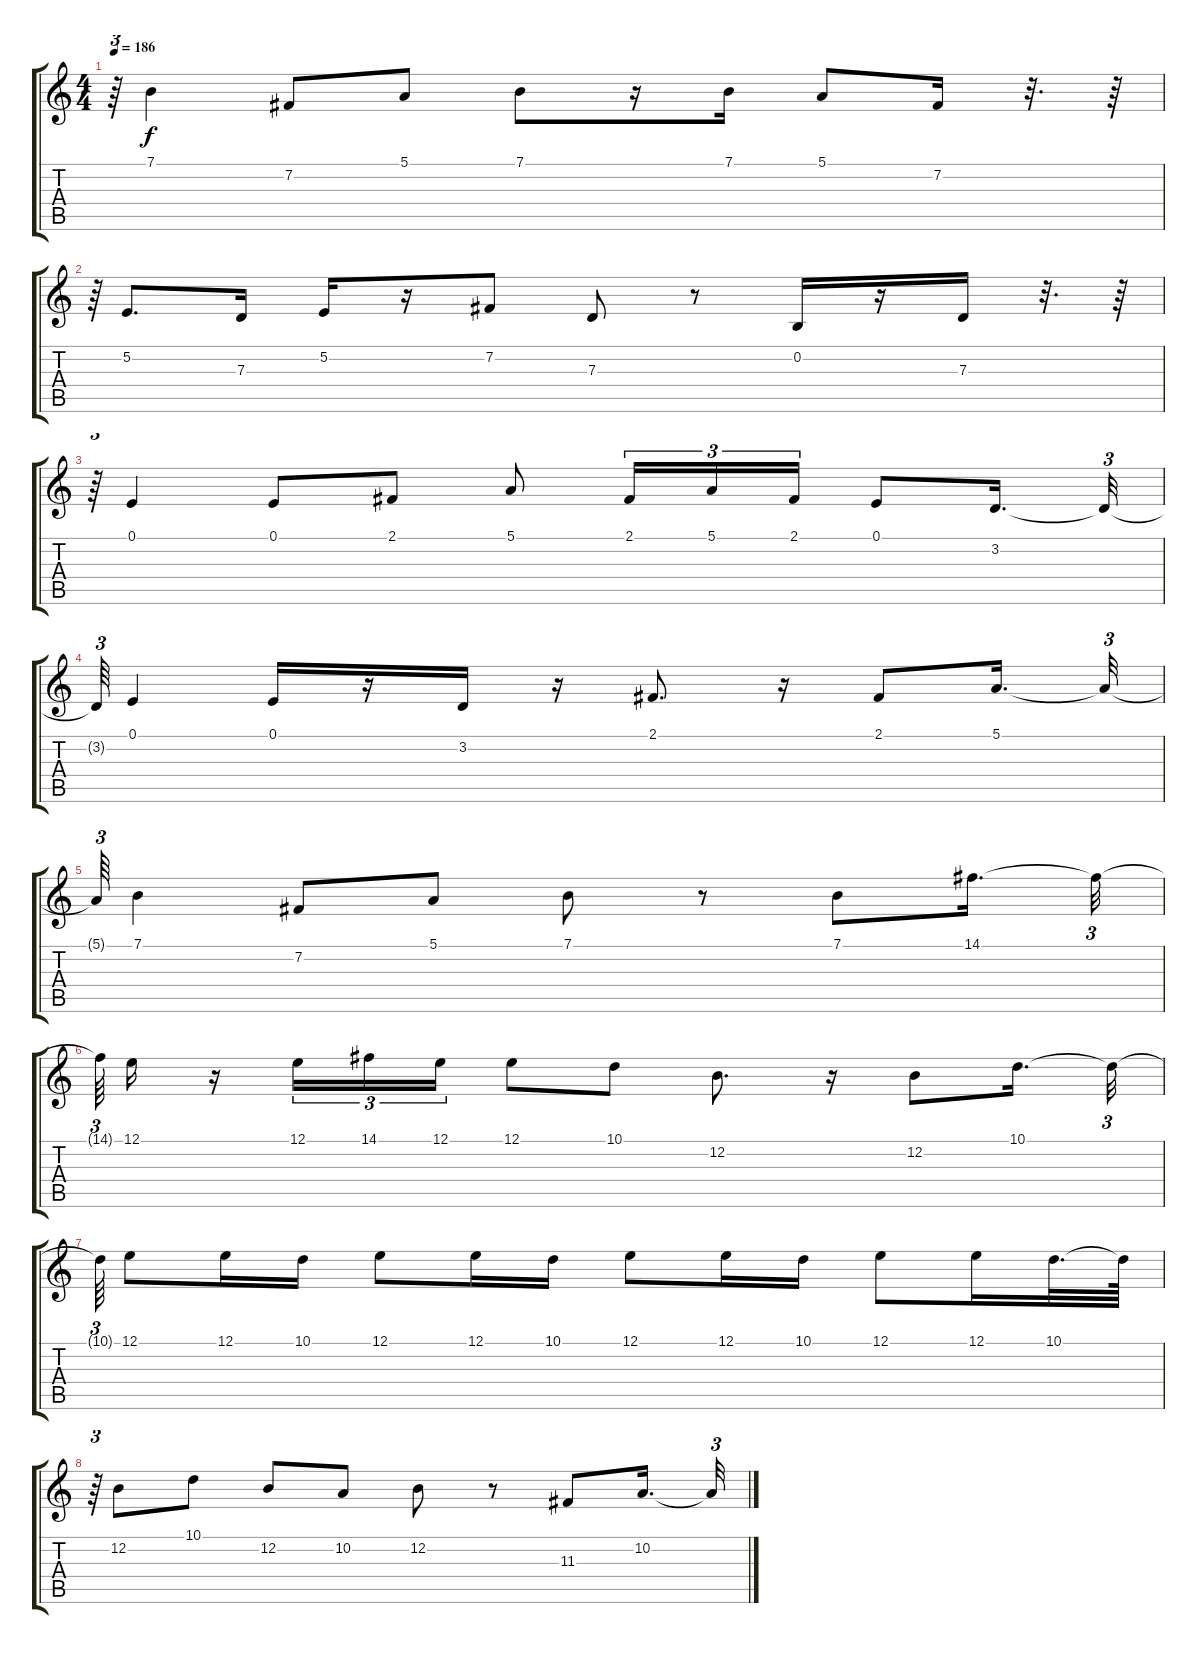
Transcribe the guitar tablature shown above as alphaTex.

\track "" {instrument vibraphone}
\staff {score tabs}
\tuning (E4 B3 G3 D3 A2 E2) {hide}
\ts (4 4)
\tempo 186
\clef g2
\ks c
r.64{tu (3 2) dy f} 7.1.4 7.2.8 5.1.8 7.1.8 r.16 7.1.16 5.1.8 7.2.16 r.32{d} r.64 |
r.64{tu (3 2)} 5.2.8{d} 7.3.16 5.2.16 r.16 7.2.8 7.3.8 r.8 0.2.16 r.16 7.3.16 r.32{d} r.64 |
r.64{tu (3 2)} 0.1.4 0.1.8 2.1.8 5.1.8 2.1.16{tu (3 2)} 5.1.16{tu (3 2)} 2.1.16{tu (3 2)} 0.1.8 3.2.16{d} 3.2{t}.32{tu (3 2)} |
3.2{t}.64{tu (3 2)} 0.1.4 0.1.16 r.16 3.2.16 r.16 2.1.8{d} r.16 2.1.8 5.1.16{d} 5.1{t}.32{tu (3 2)} |
5.1{t}.64{tu (3 2)} 7.1.4 7.2.8 5.1.8 7.1.8 r.8 7.1.8 14.1.16{d} 14.1{t}.32{tu (3 2)} |
14.1{t}.64{tu (3 2)} 12.1.16 r.16 12.1.16{tu (3 2)} 14.1.16{tu (3 2)} 12.1.16{tu (3 2)} 12.1.8 10.1.8 12.2.8{d} r.16 12.2.8 10.1.16{d} 10.1{t}.32{tu (3 2)} |
10.1{t}.64{tu (3 2)} 12.1.8 12.1.16 10.1.16 12.1.8 12.1.16 10.1.16 12.1.8 12.1.16 10.1.16 12.1.8 12.1.16 10.1.32{d} 10.1{t}.64 |
r.64{tu (3 2)} 12.2.8 10.1.8 12.2.8 10.2.8 12.2.8 r.8 11.3.8 10.2.16{d} 10.2{t}.32{tu (3 2)}
